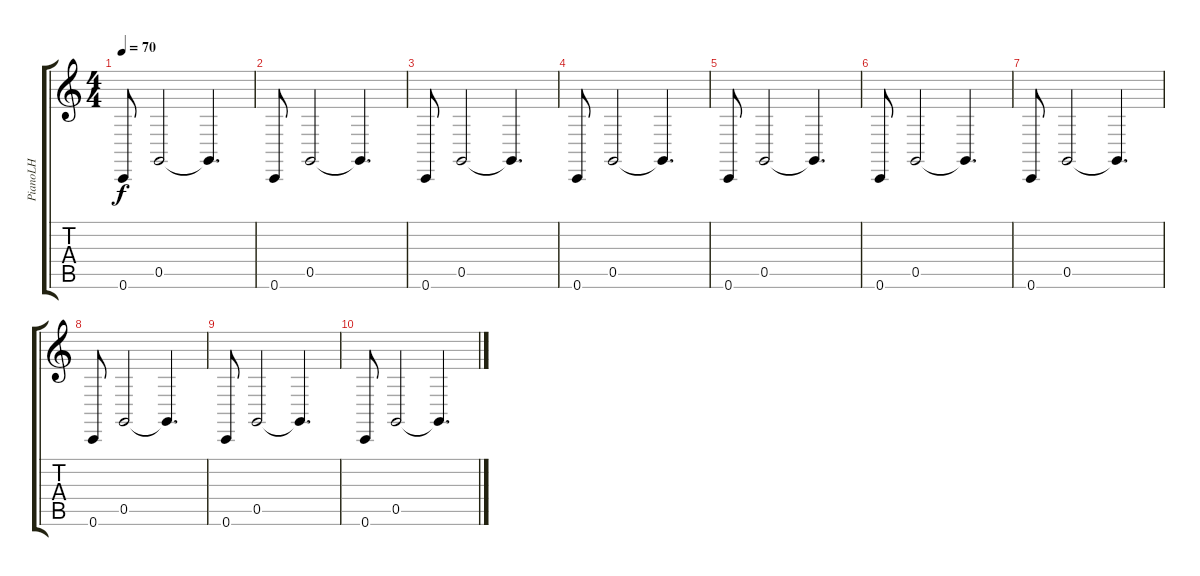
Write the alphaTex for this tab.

\track ("PianoLH" "PianoLH") {instrument acousticgrandpiano}
\staff {score tabs}
\tuning (D4 A3 F3 C3 G2 C2) {hide}
\ts (4 4)
\tempo 70
\clef g2
\ks c
0.6.8{dy f} 0.5.2 0.5{t}.4{d} |
0.6.8 0.5.2 0.5{t}.4{d} |
0.6.8 0.5.2 0.5{t}.4{d} |
0.6.8 0.5.2 0.5{t}.4{d} |
0.6.8 0.5.2 0.5{t}.4{d} |
0.6.8 0.5.2 0.5{t}.4{d} |
0.6.8 0.5.2 0.5{t}.4{d} |
0.6.8 0.5.2 0.5{t}.4{d} |
0.6.8 0.5.2 0.5{t}.4{d} |
0.6.8 0.5.2 0.5{t}.4{d}
